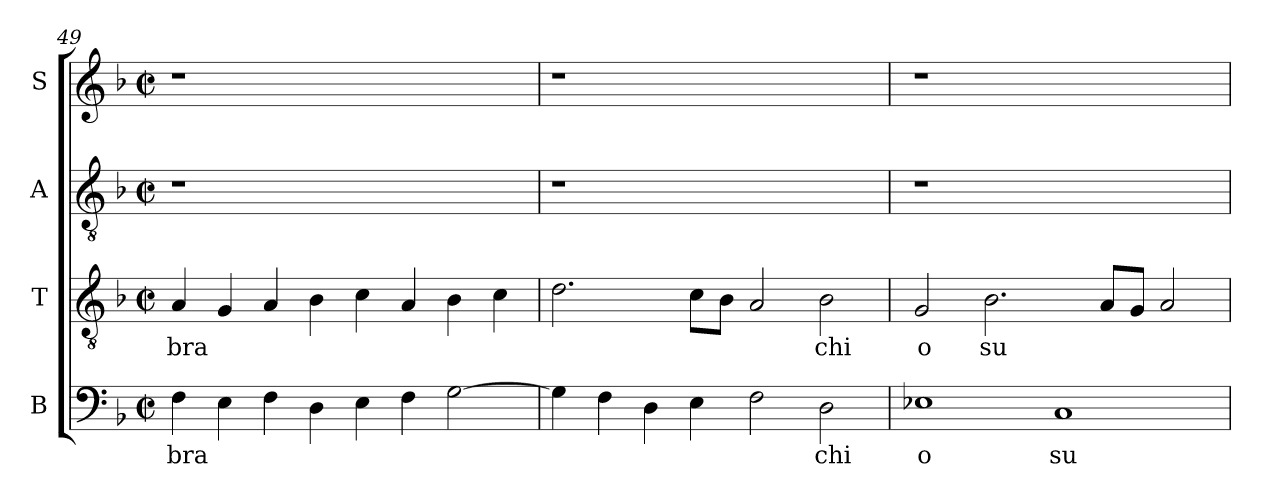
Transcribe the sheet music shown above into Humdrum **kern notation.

**kern	**text	**kern	**text	**kern	**kern
*part4	*part4	*part3	*part3	*part2	*part1
*staff4	*staff4	*staff3	*staff3	*staff2	*staff1
*I"B	*	*I"T	*	*I"A	*I"S
*I'B	*	*I'T	*	*I'A	*I'S
!!LO:LB:g=z
*clefF4	*	*clefGv2	*	*clefGv2	*clefG2
*k[b-]	*	*k[b-]	*	*k[b-]	*k[b-]
*F:	*	*F:	*	*F:	*F:
*M2/2	*	*M2/2	*	*M2/2	*M2/2
*met(c|)	*	*met(c|)	*	*met(c|)	*met(c|)
=49	=49	=49	=49	=49	=49
!	!LO:LY:b:cj	!	!LO:LY:b:cj	!	!
4F\	bra	4A/	bra	1r	1r
!	!LO:LY:b:cj	!	!LO:LY:b:cj	!	!
4E\	.	4G/	.	.	.
!	!LO:LY:b:cj	!	!LO:LY:b:cj	!	!
4F\	.	4A/	.	.	.
!	!LO:LY:b:cj	!	!LO:LY:b:cj	!	!
4D\	.	4B-\	.	.	.
!	!LO:LY:b:cj	!	!LO:LY:b:cj	!	!
4E\	.	4c\	.	1ryy	1ryy
!	!LO:LY:b:cj	!	!LO:LY:b:cj	!	!
4F\	.	4A/	.	.	.
!	!LO:LY:b:cj	!	!LO:LY:b:cj	!	!
[>2G\	.	4B-\	.	.	.
!	!	!	!LO:LY:b:cj	!	!
.	.	4c\	.	.	.
=50	=50	=50	=50	=50	=50
!	!LO:LY:b:cj	!	!LO:LY:b:cj	!	!
4G\]	.	2.d\	.	1r	1r
!	!LO:LY:b:cj	!	!	!	!
4F\	.	.	.	.	.
!	!LO:LY:b:cj	!	!	!	!
4D\	.	.	.	.	.
!	!LO:LY:b:cj	!	!LO:LY:b:cj	!	!
4E\	.	8c\L	.	.	.
!	!	!	!LO:LY:b:cj	!	!
.	.	8B-\J	.	.	.
!	!LO:LY:b:cj	!	!LO:LY:b:cj	!	!
2F\	.	2A/	.	1ryy	1ryy
!	!LO:LY:b:cj	!	!LO:LY:b:cj	!	!
2D\	chi	2B-\	chi	.	.
=51	=51	=51	=51	=51	=51
!	!LO:LY:b:cj	!	!LO:LY:b:cj	!	!
1E-X	o	2G/	o	1r	1r
!	!	!	!LO:LY:b:cj	!	!
.	.	2.B-\	su	.	.
!	!LO:LY:b:cj	!	!	!	!
1C	su	.	.	1ryy	1ryy
!	!	!	!LO:LY:b:cj	!	!
.	.	8A/L	.	.	.
!	!	!	!LO:LY:b:cj	!	!
.	.	8G/J	.	.	.
!	!	!	!LO:LY:b:cj	!	!
.	.	2A/	.	.	.
=	=	=	=	=	=
*-	*-	*-	*-	*-	*-
